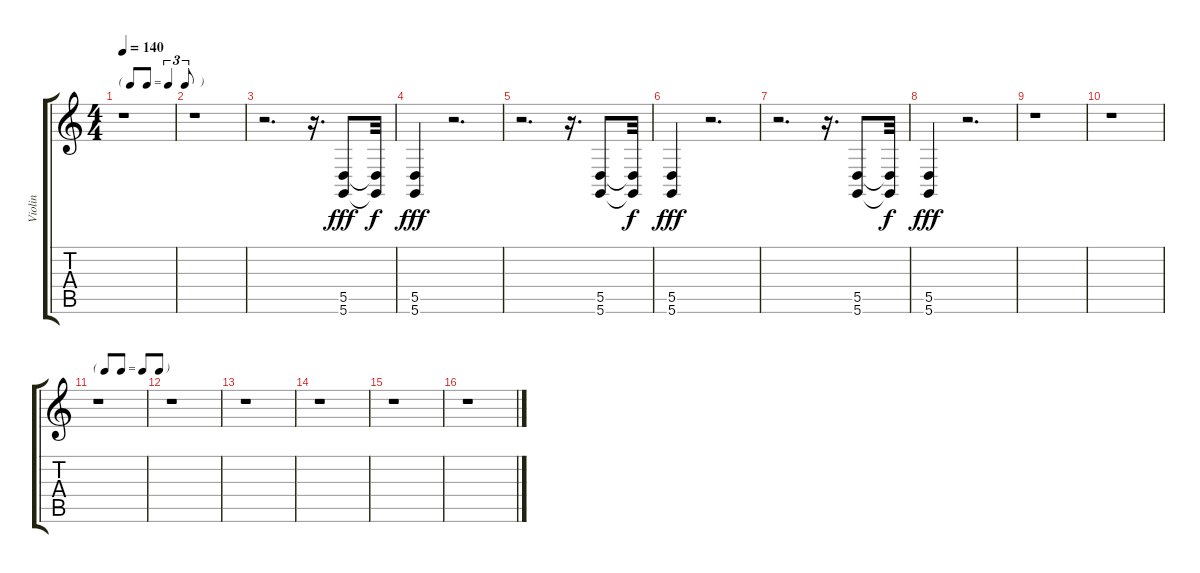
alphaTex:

\track ("Violin" "Violin") {instrument violin}
\staff {score tabs}
\tuning (E4 B3 G3 D3 A2 D2) {hide}
\ts (4 4)
\tf triplet8th
\tempo 140
\clef g2
\ks c
r.1{dy f} |
r.1 |
r.2{d volume 16 instrument taikodrum} r.16{d} (5.5 5.6).8{dy fff} (5.5{t} 5.6{t}).32{dy f} |
(5.5 5.6).4{dy fff} r.2{d} |
r.2{d} r.16{d} (5.5 5.6).8 (5.5{t} 5.6{t}).32{dy f} |
(5.5 5.6).4{dy fff} r.2{d} |
r.2{d} r.16{d} (5.5 5.6).8 (5.5{t} 5.6{t}).32{dy f} |
(5.5 5.6).4{dy fff} r.2{d} |
r.1 |
r.1 |
\tf none
r.1 |
r.1 |
r.1 |
r.1 |
r.1 |
r.1
